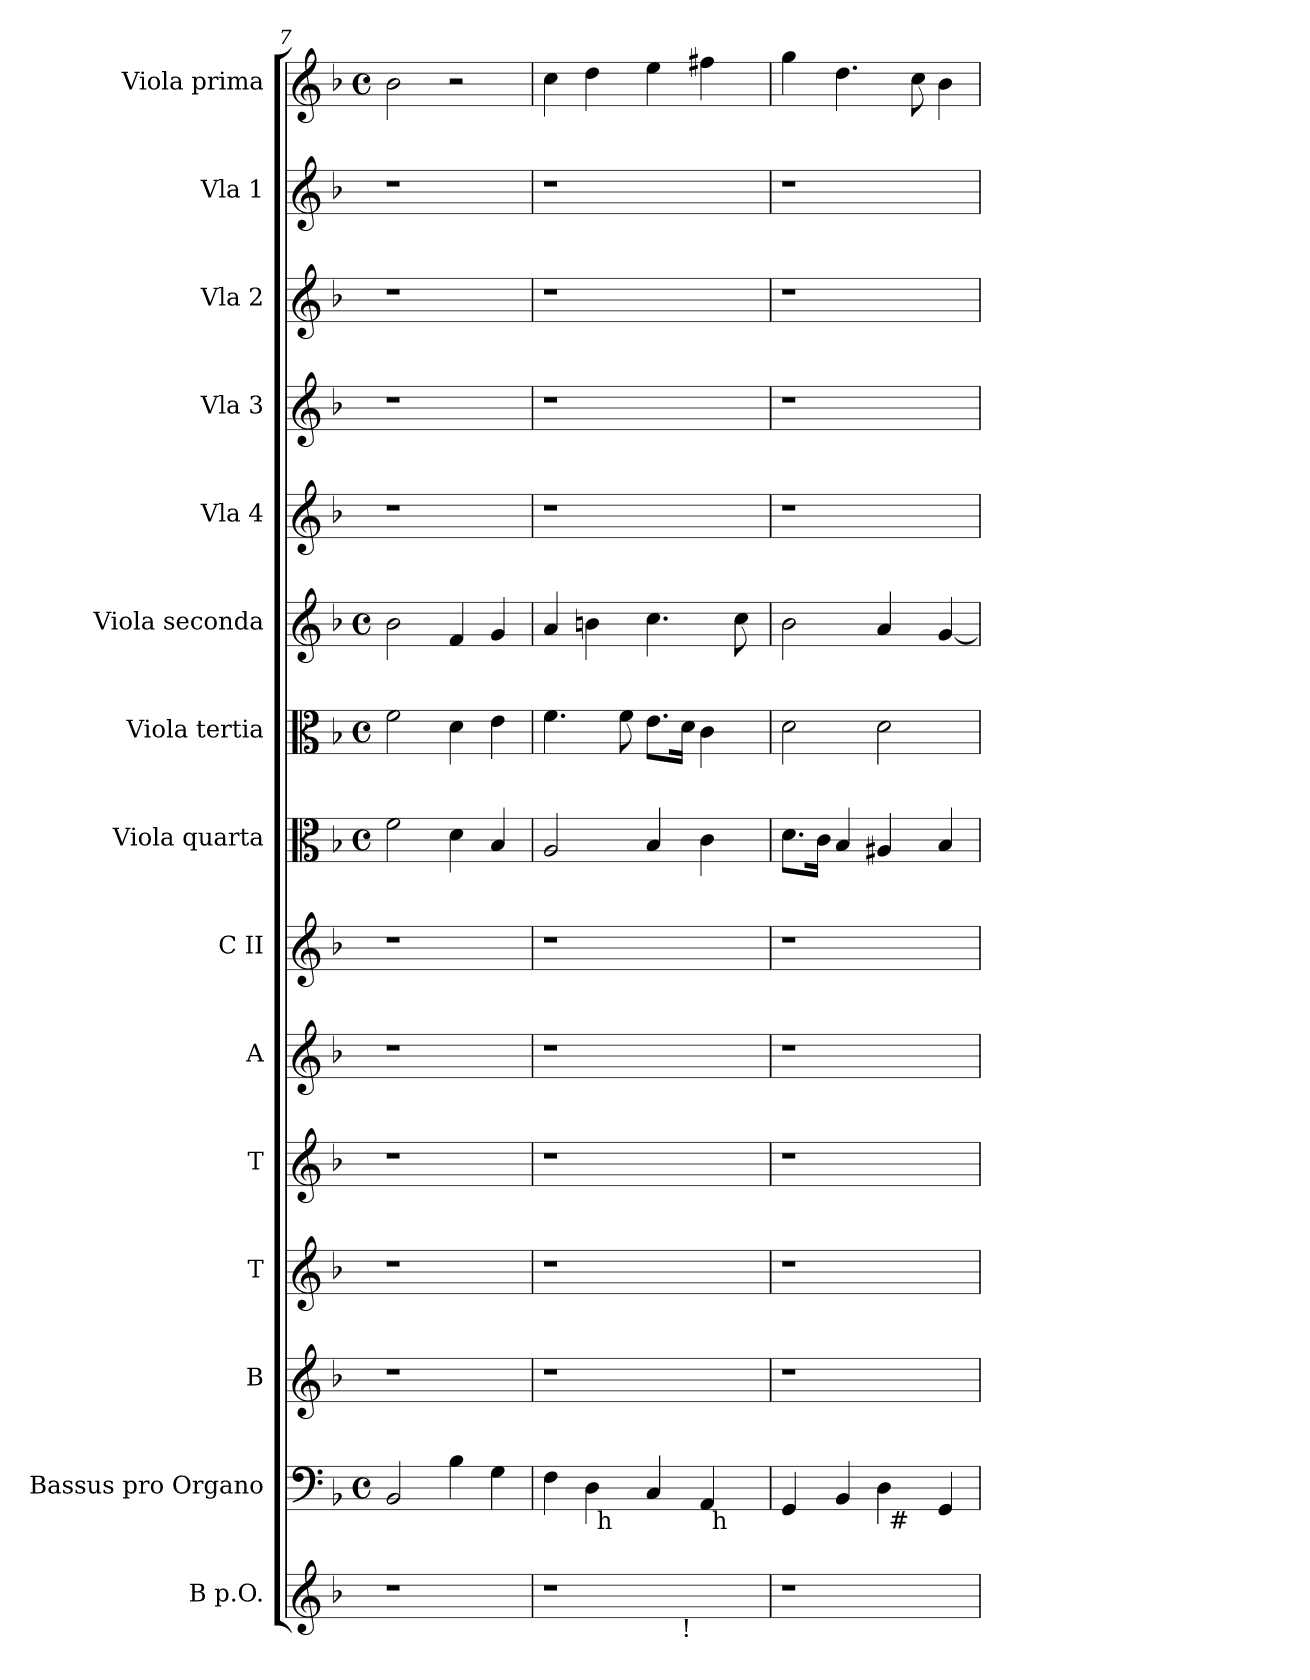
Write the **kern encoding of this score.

**kern	**kern	**kern	**kern	**kern	**kern	**kern	**kern	**kern	**kern	**kern	**kern	**kern	**kern	**kern
*part15	*part14	*part13	*part12	*part11	*part10	*part9	*part8	*part7	*part6	*part5	*part4	*part3	*part2	*part1
*staff15	*staff14	*staff13	*staff12	*staff11	*staff10	*staff9	*staff8	*staff7	*staff6	*staff5	*staff4	*staff3	*staff2	*staff1
*I"B p.O.	*I"Bassus pro Organo	*I"B	*I"T	*I"T	*I"A	*I"C II	*I"Viola quarta	*I"Viola tertia	*I"Viola seconda	*I"Vla 4	*I"Vla 3	*I"Vla 2	*I"Vla 1	*I"Viola prima
*I'B p.O.	*I'B p.O.	*I'B	*I'T	*I'T	*I'A	*I'C II	*I'Vla 4	*I'Vla 3	*I'Vla 2	*I'Vla 4	*I'Vla 3	*I'Vla 2	*I'Vla 1	*I'Vla 1
*clefG2	*clefF4	*clefG2	*clefG2	*clefG2	*clefG2	*clefG2	*clefC3	*clefC3	*clefG2	*clefG2	*clefG2	*clefG2	*clefG2	*clefG2
*k[b-]	*k[b-]	*k[b-]	*k[b-]	*k[b-]	*k[b-]	*k[b-]	*k[b-]	*k[b-]	*k[b-]	*k[b-]	*k[b-]	*k[b-]	*k[b-]	*k[b-]
*F:	*F:	*F:	*F:	*F:	*F:	*F:	*F:	*F:	*F:	*F:	*F:	*F:	*F:	*F:
*	*M4/4	*	*	*	*	*	*M4/4	*M4/4	*M4/4	*	*	*	*	*M4/4
*	*met(c)	*	*	*	*	*	*met(c)	*met(c)	*met(c)	*	*	*	*	*met(c)
=7	=7	=7	=7	=7	=7	=7	=7	=7	=7	=7	=7	=7	=7	=7
1r	2BB-/	1r	1r	1r	1r	1r	2f\	2f\	2b-\	1r	1r	1r	1r	2b-\
.	4B-\	.	.	.	.	.	4d\	4d\	4f/	.	.	.	.	2r
.	4G>\	.	.	.	.	.	4B-/	4e\	4g/	.	.	.	.	.
=8	=8	=8	=8	=8	=8	=8	=8	=8	=8	=8	=8	=8	=8	=8
*^	*^	*	*	*	*	*	*	*	*	*	*	*	*	*
1r	2ryy	4F\	4ryy	1r	1r	1r	1r	1r	2A/	4.f\	4a/	1r	1r	1r	1r	4cc\
.	.	4D\	32ryy	.	.	.	.	.	.	.	4bn\	.	.	.	.	4dd\
!	!	!	!LO:TX:b:t=h	!	!	!	!	!	!	!	!	!	!	!	!	!
.	.	.	2ryy	.	.	.	.	.	.	.	.	.	.	.	.	.
.	.	.	.	.	.	.	.	.	.	8f\	.	.	.	.	.	.
.	8.ryy	4C/	.	.	.	.	.	.	4B-/	8.e\L	4.cc\	.	.	.	.	4ee\
!	!LO:TX:b:t=!	!	!	!	!	!	!	!	!	!	!	!	!	!	!	!
.	4ryy	.	.	.	.	.	.	.	.	16d\Jk	.	.	.	.	.	.
.	.	4AA/	.	.	.	.	.	.	4c\	4c\	.	.	.	.	.	4ff#X\
!	!	!	!LO:TX:b:t=h	!	!	!	!	!	!	!	!	!	!	!	!	!
.	.	.	8..ryy	.	.	.	.	.	.	.	.	.	.	.	.	.
.	.	.	.	.	.	.	.	.	.	.	8cc\	.	.	.	.	.
.	16ryy	.	.	.	.	.	.	.	.	.	.	.	.	.	.	.
*v	*v	*	*	*	*	*	*	*	*	*	*	*	*	*	*	*
=9	=9	=9	=9	=9	=9	=9	=9	=9	=9	=9	=9	=9	=9	=9	=9
1r	4GG/	2ryy	1r	1r	1r	1r	1r	8.d\L	2d\	2b-\	1r	1r	1r	1r	4gg\
.	.	.	.	.	.	.	.	16c\Jk	.	.	.	.	.	.	.
.	4BB-</	.	.	.	.	.	.	4B-/	.	.	.	.	.	.	4.dd\
.	4D\	32ryy	.	.	.	.	.	4A#X/	2d\	4a/	.	.	.	.	.
!	!	!LO:TX:b:t=#	!	!	!	!	!	!	!	!	!	!	!	!	!
.	.	4...ryy	.	.	.	.	.	.	.	.	.	.	.	.	.
.	.	.	.	.	.	.	.	.	.	.	.	.	.	.	8cc\
.	4GG/	.	.	.	.	.	.	4B-/	.	[<4g/	.	.	.	.	4b-\
*	*v	*v	*	*	*	*	*	*	*	*	*	*	*	*	*
=	=	=	=	=	=	=	=	=	=	=	=	=	=	=
*-	*-	*-	*-	*-	*-	*-	*-	*-	*-	*-	*-	*-	*-	*-
